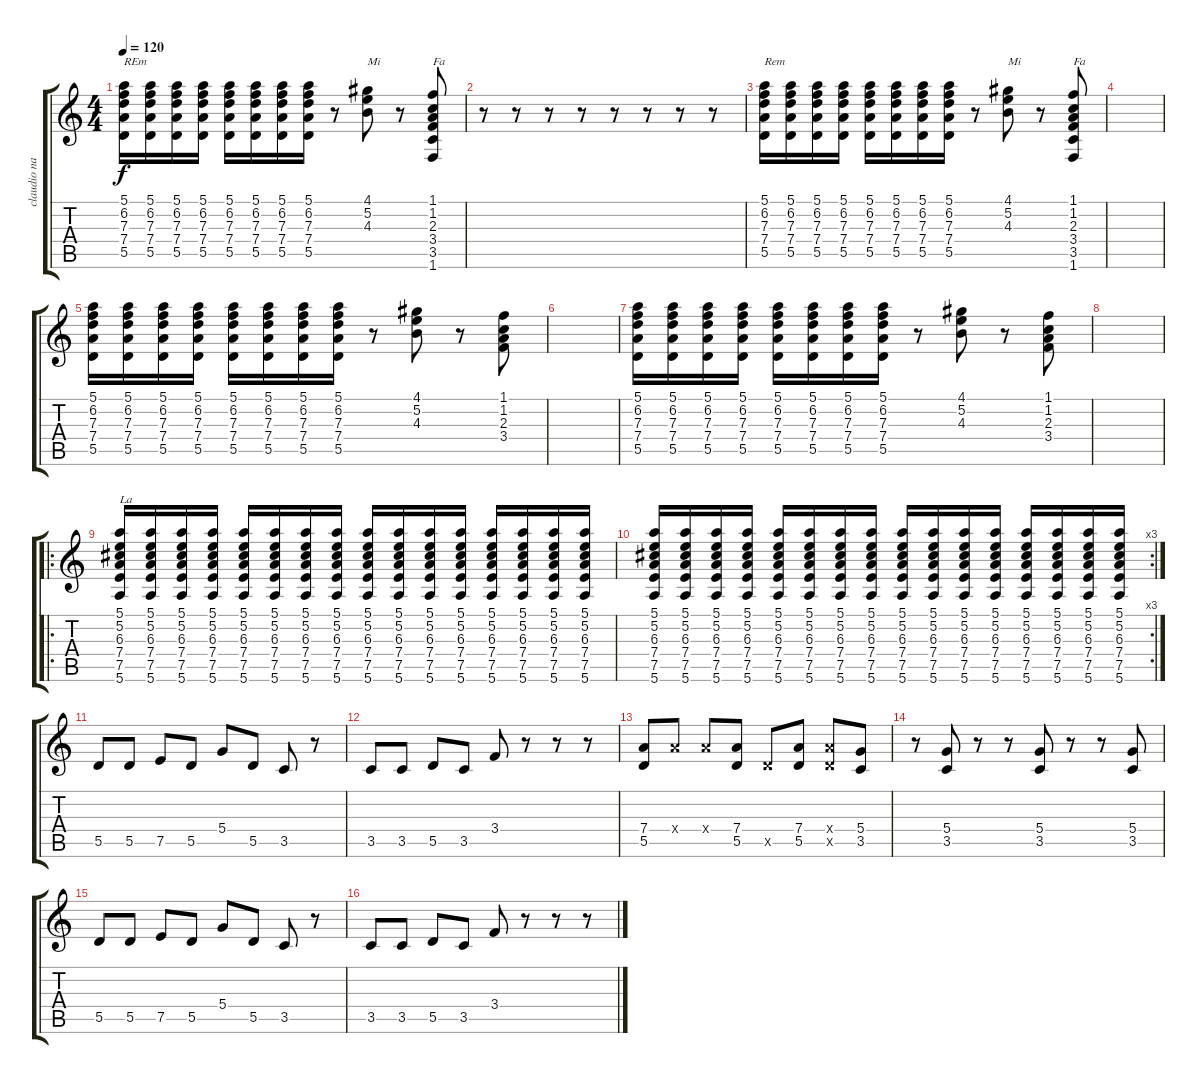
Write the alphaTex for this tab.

\track ("claudio narea" "claudio na") {instrument distortionguitar}
\staff {score tabs}
\tuning (E4 B3 G3 D3 A2 E2) {hide}
\ts (4 4)
\tempo 120
\clef g2
\ks c
(5.1 6.2 7.3 7.4 5.5).16{txt "REm" dy f} (5.1 6.2 7.3 7.4 5.5).16 (5.1 6.2 7.3 7.4 5.5).16 (5.1 6.2 7.3 7.4 5.5).16 (5.1 6.2 7.3 7.4 5.5).16 (5.1 6.2 7.3 7.4 5.5).16 (5.1 6.2 7.3 7.4 5.5).16 (5.1 6.2 7.3 7.4 5.5).16 r.8 (4.1 5.2 4.3).8{txt "Mi"} r.8 (1.1 1.2 2.3 3.4 3.5 1.6).8{txt "Fa"} |
r.8 r.8 r.8 r.8 r.8 r.8 r.8 r.8 |
(5.1 6.2 7.3 7.4 5.5).16{txt "Rem"} (5.1 6.2 7.3 7.4 5.5).16 (5.1 6.2 7.3 7.4 5.5).16 (5.1 6.2 7.3 7.4 5.5).16 (5.1 6.2 7.3 7.4 5.5).16 (5.1 6.2 7.3 7.4 5.5).16 (5.1 6.2 7.3 7.4 5.5).16 (5.1 6.2 7.3 7.4 5.5).16 r.8 (4.1 5.2 4.3).8{txt "Mi"} r.8 (1.1 1.2 2.3 3.4 3.5 1.6).8{txt "Fa"} |
|
(5.1 6.2 7.3 7.4 5.5).16 (5.1 6.2 7.3 7.4 5.5).16 (5.1 6.2 7.3 7.4 5.5).16 (5.1 6.2 7.3 7.4 5.5).16 (5.1 6.2 7.3 7.4 5.5).16 (5.1 6.2 7.3 7.4 5.5).16 (5.1 6.2 7.3 7.4 5.5).16 (5.1 6.2 7.3 7.4 5.5).16 r.8 (4.1 5.2 4.3).8 r.8 (1.1 1.2 2.3 3.4).8 |
|
(5.1 6.2 7.3 7.4 5.5).16 (5.1 6.2 7.3 7.4 5.5).16 (5.1 6.2 7.3 7.4 5.5).16 (5.1 6.2 7.3 7.4 5.5).16 (5.1 6.2 7.3 7.4 5.5).16 (5.1 6.2 7.3 7.4 5.5).16 (5.1 6.2 7.3 7.4 5.5).16 (5.1 6.2 7.3 7.4 5.5).16 r.8 (4.1 5.2 4.3).8 r.8 (1.1 1.2 2.3 3.4).8 |
|
\ro
(5.1 5.2 6.3 7.4 7.5 5.6).16{txt "La"} (5.1 5.2 6.3 7.4 7.5 5.6).16 (5.1 5.2 6.3 7.4 7.5 5.6).16 (5.1 5.2 6.3 7.4 7.5 5.6).16 (5.1 5.2 6.3 7.4 7.5 5.6).16 (5.1 5.2 6.3 7.4 7.5 5.6).16 (5.1 5.2 6.3 7.4 7.5 5.6).16 (5.1 5.2 6.3 7.4 7.5 5.6).16 (5.1 5.2 6.3 7.4 7.5 5.6).16 (5.1 5.2 6.3 7.4 7.5 5.6).16 (5.1 5.2 6.3 7.4 7.5 5.6).16 (5.1 5.2 6.3 7.4 7.5 5.6).16 (5.1 5.2 6.3 7.4 7.5 5.6).16 (5.1 5.2 6.3 7.4 7.5 5.6).16 (5.1 5.2 6.3 7.4 7.5 5.6).16 (5.1 5.2 6.3 7.4 7.5 5.6).16 |
\rc 3
(5.1 5.2 6.3 7.4 7.5 5.6).16 (5.1 5.2 6.3 7.4 7.5 5.6).16 (5.1 5.2 6.3 7.4 7.5 5.6).16 (5.1 5.2 6.3 7.4 7.5 5.6).16 (5.1 5.2 6.3 7.4 7.5 5.6).16 (5.1 5.2 6.3 7.4 7.5 5.6).16 (5.1 5.2 6.3 7.4 7.5 5.6).16 (5.1 5.2 6.3 7.4 7.5 5.6).16 (5.1 5.2 6.3 7.4 7.5 5.6).16 (5.1 5.2 6.3 7.4 7.5 5.6).16 (5.1 5.2 6.3 7.4 7.5 5.6).16 (5.1 5.2 6.3 7.4 7.5 5.6).16 (5.1 5.2 6.3 7.4 7.5 5.6).16 (5.1 5.2 6.3 7.4 7.5 5.6).16 (5.1 5.2 6.3 7.4 7.5 5.6).16 (5.1 5.2 6.3 7.4 7.5 5.6).16 |
5.5.8 5.5.8 7.5.8 5.5.8 5.4.8 5.5.8 3.5.8 r.8 |
3.5.8 3.5.8 5.5.8 3.5.8 3.4.8 r.8 r.8 r.8 |
(7.4 5.5).8 7.4{x}.8 7.4{x}.8 (7.4 5.5).8 5.5{x}.8 (7.4 5.5).8 (7.4{x} 5.5{x}).8 (5.4 3.5).8 |
r.8 (5.4 3.5).8 r.8 r.8 (5.4 3.5).8 r.8 r.8 (5.4 3.5).8 |
5.5.8 5.5.8 7.5.8 5.5.8 5.4.8 5.5.8 3.5.8 r.8 |
3.5.8 3.5.8 5.5.8 3.5.8 3.4.8 r.8 r.8 r.8
